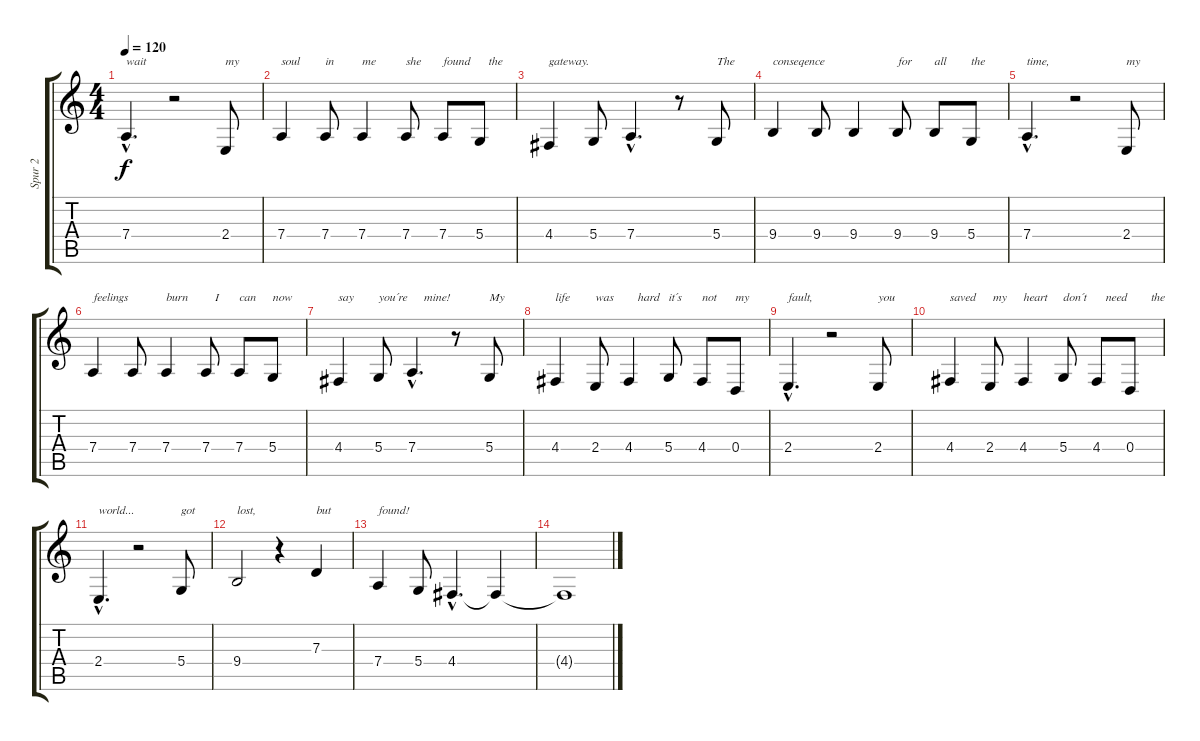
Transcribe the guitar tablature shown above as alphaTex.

\track ("Spur 2" "Spur 2") {instrument lead6voice}
\staff {score tabs}
\tuning (E4 B3 G3 D3 A2 E2) {hide}
\ts (4 4)
\tempo 120
\clef g2
\ks c
7.4{hac}.4{d txt "wait" dy f} r.2 2.4.8{txt "my"} |
7.4.4{txt "soul"} 7.4.8{txt "in"} 7.4.4{txt "me"} 7.4.8{txt "she"} 7.4.8{txt "found"} 5.4.8{txt "   the"} |
4.4.4{txt "gateway."} 5.4.8 7.4{hac}.4{d} r.8 5.4.8{txt "The"} |
9.4.4{txt "conseqence"} 9.4.8 9.4.4 9.4.8{txt "for"} 9.4.8{txt "all"} 5.4.8{txt "the"} |
7.4{hac}.4{d txt "time,"} r.2 2.4.8{txt "my"} |
7.4.4{txt "feelings"} 7.4.8 7.4.4{txt "burn"} 7.4.8{txt "   I"} 7.4.8{txt "can"} 5.4.8{txt "now"} |
4.4.4{txt "say"} 5.4.8{txt "you´re"} 7.4{hac}.4{d txt "    mine!"} r.8 5.4.8{txt "My"} |
4.4.4{txt "life"} 2.4.8{txt "was"} 4.4.4{txt "   hard"} 5.4.8{txt "it´s"} 4.4.8{txt "not"} 0.4.8{txt "my"} |
2.4{hac}.4{d txt "fault,"} r.2 2.4.8{txt "you"} |
4.4.4{txt "saved"} 2.4.8{txt " my"} 4.4.4{txt "heart"} 5.4.8{txt "don´t"} 4.4.8{txt "   need"} 0.4.8{txt "       the"} |
2.4{hac}.4{d txt "world..."} r.2 5.4.8{txt "got"} |
9.4.2{txt "lost,"} r.4 7.3.4{txt "but"} |
7.4.4{txt "found!"} 5.4.8 4.4{hac}.4{d} 4.4{t}.4 |
4.4{t}.1
